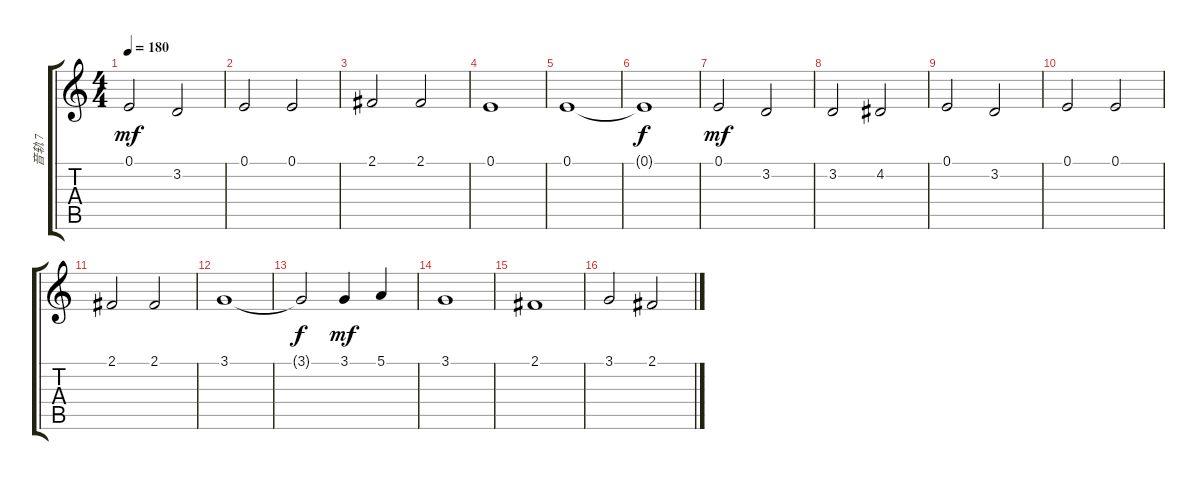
\track ("音轨 7" "音轨 7") {instrument stringensemble2}
\staff {score tabs}
\tuning (E4 B3 G3 D3 A2 E2) {hide}
\ts (4 4)
\tempo 180
\clef g2
\ks c
0.1.2{dy mf} 3.2.2 |
0.1.2 0.1.2 |
2.1.2 2.1.2 |
0.1.1 |
0.1.1 |
0.1{t}.1{dy f} |
0.1.2{dy mf} 3.2.2 |
3.2.2 4.2.2 |
0.1.2 3.2.2 |
0.1.2 0.1.2 |
2.1.2 2.1.2 |
3.1.1 |
3.1{t}.2{dy f} 3.1.4{dy mf} 5.1.4 |
3.1.1 |
2.1.1 |
3.1.2 2.1.2
